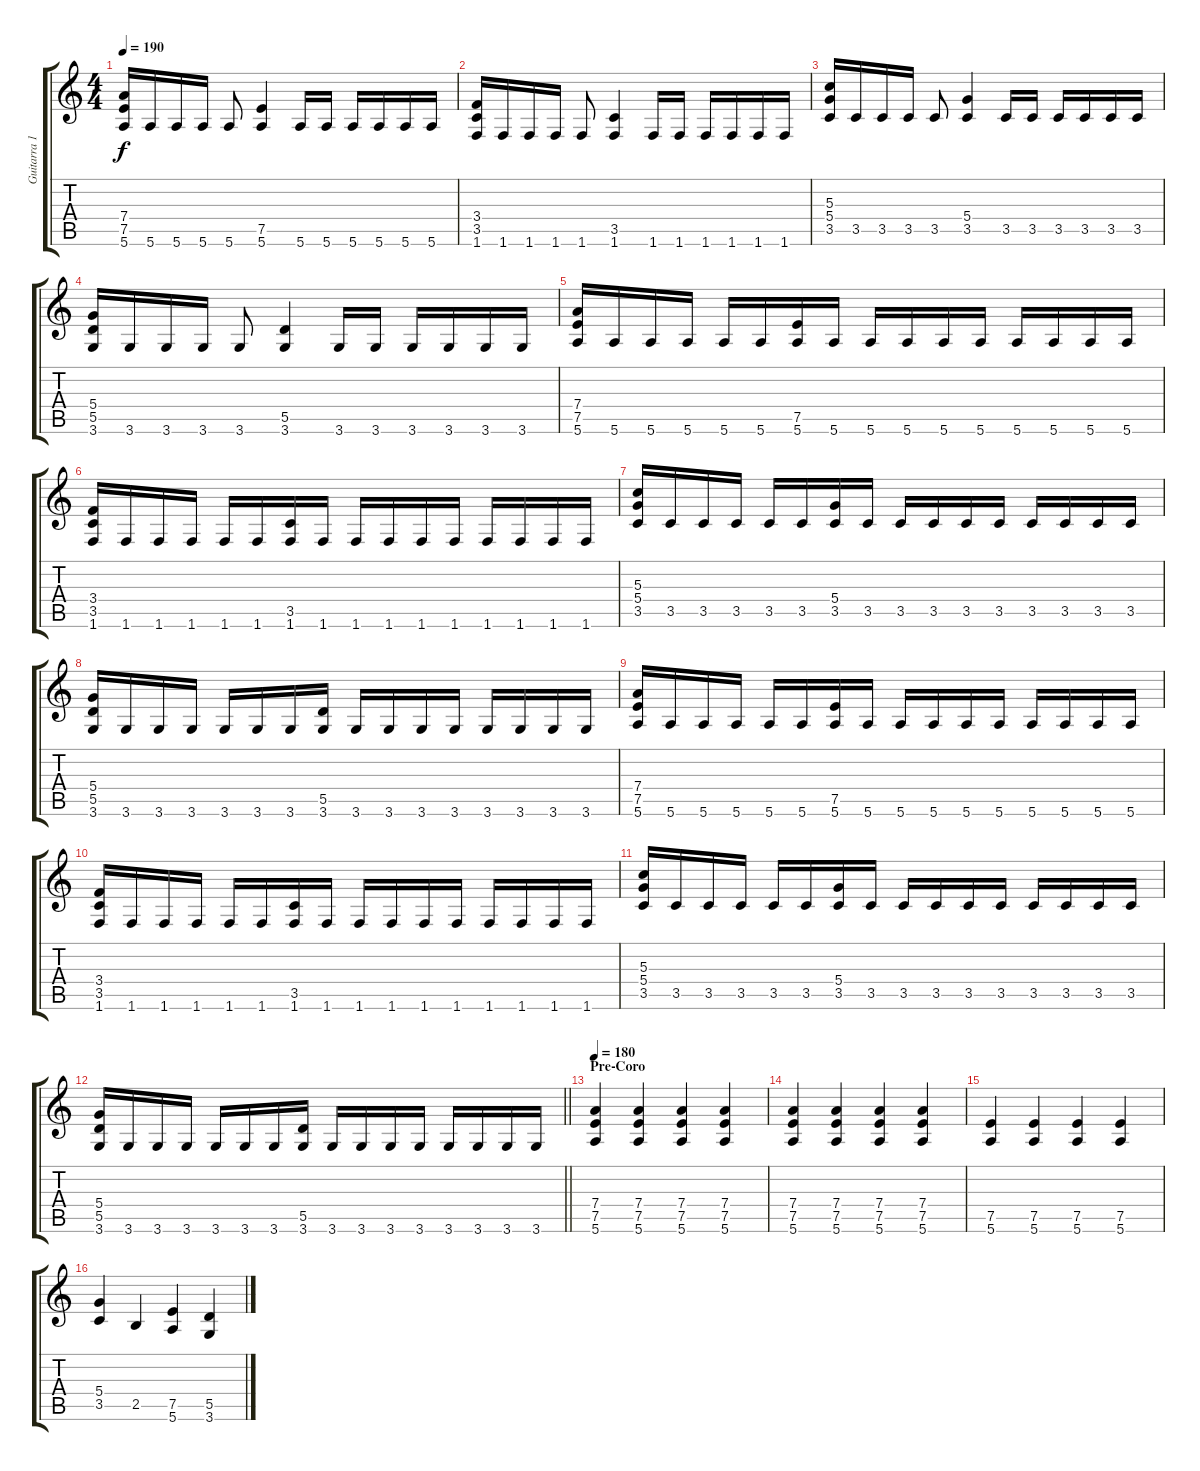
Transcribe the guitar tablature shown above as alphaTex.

\track ("Guitarra 1" "Guitarra 1") {instrument overdrivenguitar}
\staff {score tabs}
\tuning (E4 B3 G3 D3 A2 E2) {hide}
\ts (4 4)
\tempo 190
\clef g2
\ks c
(7.4 7.5 5.6).16{dy f} 5.6.16 5.6.16 5.6.16 5.6.8 (7.5 5.6).4 5.6.16 5.6.16 5.6.16 5.6.16 5.6.16 5.6.16 |
(3.4 3.5 1.6).16 1.6.16 1.6.16 1.6.16 1.6.8 (3.5 1.6).4 1.6.16 1.6.16 1.6.16 1.6.16 1.6.16 1.6.16 |
(5.3 5.4 3.5).16 3.5.16 3.5.16 3.5.16 3.5.8 (5.4 3.5).4 3.5.16 3.5.16 3.5.16 3.5.16 3.5.16 3.5.16 |
(5.4 5.5 3.6).16 3.6.16 3.6.16 3.6.16 3.6.8 (5.5 3.6).4 3.6.16 3.6.16 3.6.16 3.6.16 3.6.16 3.6.16 |
(7.4 7.5 5.6).16 5.6.16 5.6.16 5.6.16 5.6.16 5.6.16 (7.5 5.6).16 5.6.16 5.6.16 5.6.16 5.6.16 5.6.16 5.6.16 5.6.16 5.6.16 5.6.16 |
(3.4 3.5 1.6).16 1.6.16 1.6.16 1.6.16 1.6.16 1.6.16 (3.5 1.6).16 1.6.16 1.6.16 1.6.16 1.6.16 1.6.16 1.6.16 1.6.16 1.6.16 1.6.16 |
(5.3 5.4 3.5).16 3.5.16 3.5.16 3.5.16 3.5.16 3.5.16 (5.4 3.5).16 3.5.16 3.5.16 3.5.16 3.5.16 3.5.16 3.5.16 3.5.16 3.5.16 3.5.16 |
(5.4 5.5 3.6).16 3.6.16 3.6.16 3.6.16 3.6.16 3.6.16 3.6.16 (5.5 3.6).16 3.6.16 3.6.16 3.6.16 3.6.16 3.6.16 3.6.16 3.6.16 3.6.16 |
(7.4 7.5 5.6).16 5.6.16 5.6.16 5.6.16 5.6.16 5.6.16 (7.5 5.6).16 5.6.16 5.6.16 5.6.16 5.6.16 5.6.16 5.6.16 5.6.16 5.6.16 5.6.16 |
(3.4 3.5 1.6).16 1.6.16 1.6.16 1.6.16 1.6.16 1.6.16 (3.5 1.6).16 1.6.16 1.6.16 1.6.16 1.6.16 1.6.16 1.6.16 1.6.16 1.6.16 1.6.16 |
(5.3 5.4 3.5).16 3.5.16 3.5.16 3.5.16 3.5.16 3.5.16 (5.4 3.5).16 3.5.16 3.5.16 3.5.16 3.5.16 3.5.16 3.5.16 3.5.16 3.5.16 3.5.16 |
\barLineRight lightlight
(5.4 5.5 3.6).16 3.6.16 3.6.16 3.6.16 3.6.16 3.6.16 3.6.16 (5.5 3.6).16 3.6.16 3.6.16 3.6.16 3.6.16 3.6.16 3.6.16 3.6.16 3.6.16 |
\section ("" "Pre-Coro")
\tempo 180
(7.4 7.5 5.6).4 (7.4 7.5 5.6).4 (7.4 7.5 5.6).4 (7.4 7.5 5.6).4 |
(7.4 7.5 5.6).4 (7.4 7.5 5.6).4 (7.4 7.5 5.6).4 (7.4 7.5 5.6).4 |
(7.5 5.6).4 (7.5 5.6).4 (7.5 5.6).4 (7.5 5.6).4 |
(5.4 3.5).4 2.5.4 (7.5 5.6).4 (5.5 3.6).4
